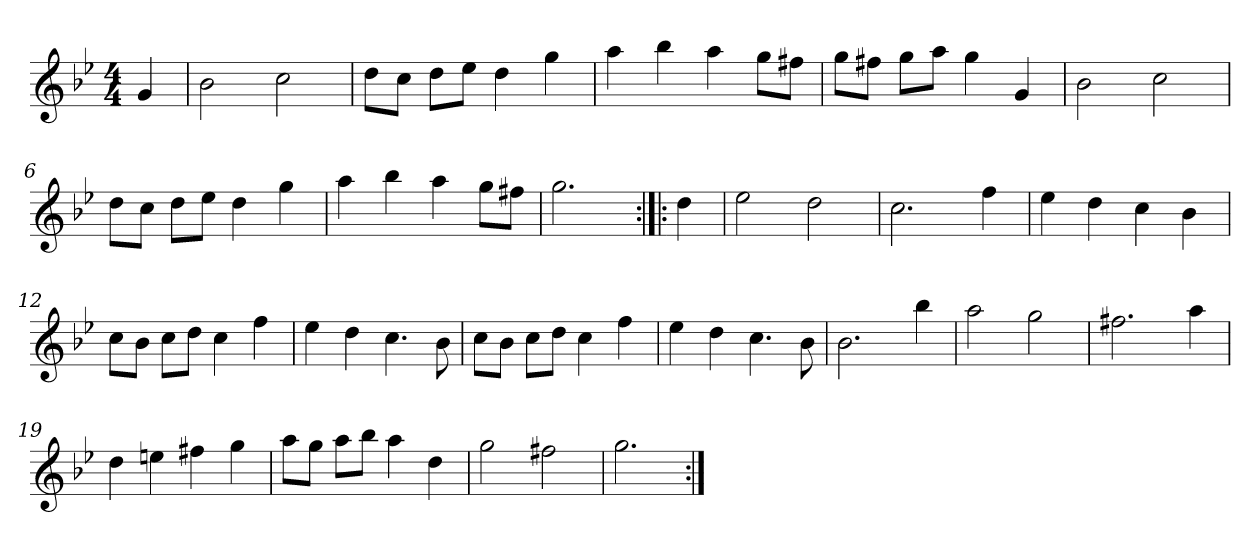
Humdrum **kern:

**kern
*part1
*staff1
*clefG2
*k[b-e-]
*g:
*M4/4
*MM120
=
4g
=1
2b-
2cc
=2
8dd\L
8cc\J
8dd\L
8ee-\J
4dd
4gg
=3
4aa
4bb-
4aa
8gg\L
8ff#X\J
=4
8gg\L
8ff#X\J
8gg\L
8aa\J
4gg
4g
=5
2b-
2cc
=6
8dd\L
8cc\J
8dd\L
8ee-\J
4dd
4gg
=7
4aa
4bb-
4aa
8gg\L
8ff#X\J
=8
2.gg
=:|!|:
4dd
=9
2ee-
2dd
=10
2.cc
4ff
=11
4ee-
4dd
4cc
4b-
=12
8cc\L
8b-\J
8cc\L
8dd\J
4cc
4ff
=13
4ee-
4dd
4.cc
8b-
=14
8cc\L
8b-\J
8cc\L
8dd\J
4cc
4ff
=15
4ee-
4dd
4.cc
8b-
=16
2.b-
4bb-
=17
2aa
2gg
=18
2.ff#X
4aa
=19
4dd
4een
4ff#X
4gg
=20
8aa\L
8gg\J
8aa\L
8bb-\J
4aa
4dd
=21
2gg
2ff#X
=22
2.gg
=:|!
*-
